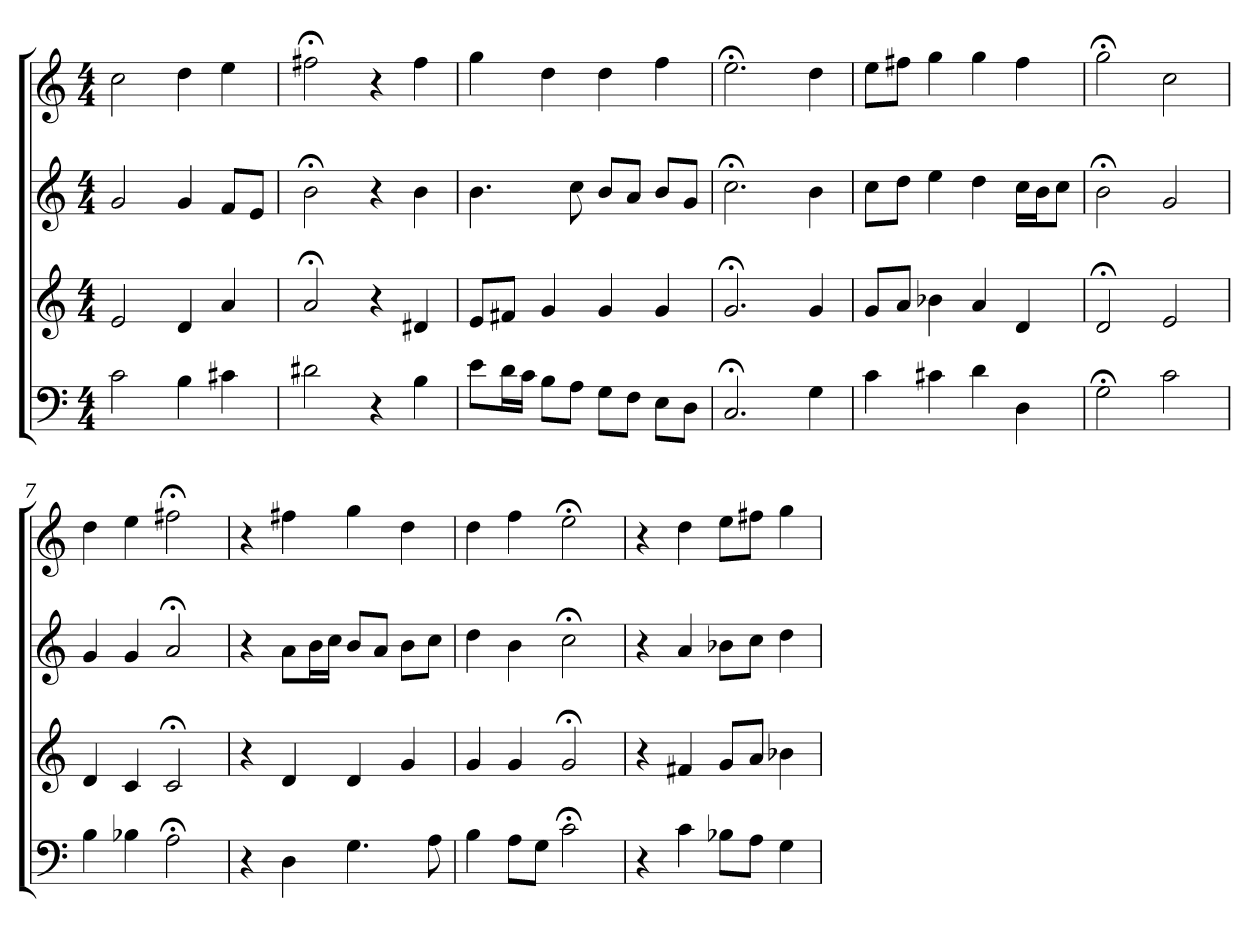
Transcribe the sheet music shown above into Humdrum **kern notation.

**kern	**kern	**kern	**kern
*part4	*part3	*part2	*part1
*staff4	*staff3	*staff2	*staff1
*clefF4	*clefG2	*clefG2	*clefG2
*k[]	*k[]	*k[]	*k[]
*C:	*C:	*C:	*C:
*M4/4	*M4/4	*M4/4	*M4/4
=1	=1	=1	=1
2c	2e	2g	2cc
4B	4d	4g	4dd
4c#X	4a	8f/L	4ee
.	.	8e/J	.
=2	=2	=2	=2
2d#X	2a;<	2b;<	2ff#X;<
4r	4r	4r	4r
4B	4d#X	4b	4ff#
=3	=3	=3	=3
8e\L	8e/L	4.b	4gg
16d\L	8f#X/J	.	.
16c\JJ	.	.	.
8B\L	4g	.	4dd
8A\J	.	8cc	.
8G\L	4g	8b/L	4dd
8F\J	.	8a/J	.
8E\L	4g	8b/L	4ff
8D\J	.	8g/J	.
=4	=4	=4	=4
2.C;<	2.g;<	2.cc;<	2.ee;<
4G	4g	4b	4dd
=5	=5	=5	=5
4c	8g/L	8cc\L	8ee\L
.	8a/J	8dd\J	8ff#X\J
4c#X	4b-X	4ee	4gg
4d	4a	4dd	4gg
4D	4d	16cc\LL	4ff#
.	.	16b\J	.
.	.	8cc\J	.
=6	=6	=6	=6
2G;<	2d;<	2b;<	2gg;<
2c	2e	2g	2cc
=7	=7	=7	=7
4B	4d	4g	4dd
4B-X	4c	4g	4ee
2A;<	2c;<	2a;<	2ff#X;<
=8	=8	=8	=8
4r	4r	4r	4r
4D	4d	8a\L	4ff#X
.	.	16b\L	.
.	.	16cc\JJ	.
4.G	4d	8b/L	4gg
.	.	8a/J	.
.	4g	8b\L	4dd
8A	.	8cc\J	.
=9	=9	=9	=9
4B	4g	4dd	4dd
8A\L	4g	4b	4ff
8G\J	.	.	.
2c;<	2g;<	2cc;<	2ee;<
=10	=10	=10	=10
4r	4r	4r	4r
4c	4f#X	4a	4dd
8B-X\L	8g/L	8b-X\L	8ee\L
8A\J	8a/J	8cc\J	8ff#X\J
4G	4b-X	4dd	4gg
=	=	=	=
*-	*-	*-	*-
